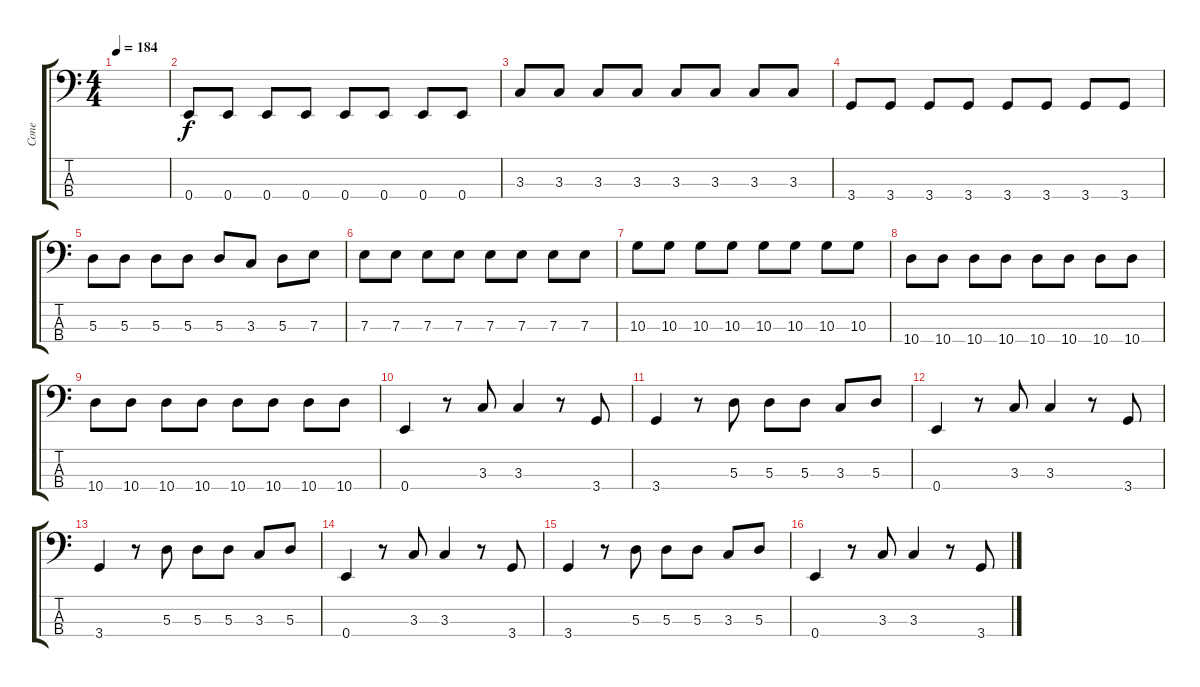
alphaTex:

\track ("Cone" "Cone") {instrument electricbassfinger}
\staff {score tabs}
\tuning (G2 D2 A1 E1) {hide}
\ts (4 4)
\tempo 184
\clef f4
\ks c
|
0.4.8 0.4.8 0.4.8 0.4.8 0.4.8 0.4.8 0.4.8 0.4.8 |
3.3.8 3.3.8 3.3.8 3.3.8 3.3.8 3.3.8 3.3.8 3.3.8 |
3.4.8 3.4.8 3.4.8 3.4.8 3.4.8 3.4.8 3.4.8 3.4.8 |
5.3.8 5.3.8 5.3.8 5.3.8 5.3.8 3.3.8 5.3.8 7.3.8 |
7.3.8 7.3.8 7.3.8 7.3.8 7.3.8 7.3.8 7.3.8 7.3.8 |
10.3.8 10.3.8 10.3.8 10.3.8 10.3.8 10.3.8 10.3.8 10.3.8 |
10.4.8 10.4.8 10.4.8 10.4.8 10.4.8 10.4.8 10.4.8 10.4.8 |
10.4.8 10.4.8 10.4.8 10.4.8 10.4.8 10.4.8 10.4.8 10.4.8 |
0.4.4 r.8 3.3.8 3.3.4 r.8 3.4.8 |
3.4.4 r.8 5.3.8 5.3.8 5.3.8 3.3.8 5.3.8 |
0.4.4 r.8 3.3.8 3.3.4 r.8 3.4.8 |
3.4.4 r.8 5.3.8 5.3.8 5.3.8 3.3.8 5.3.8 |
0.4.4 r.8 3.3.8 3.3.4 r.8 3.4.8 |
3.4.4 r.8 5.3.8 5.3.8 5.3.8 3.3.8 5.3.8 |
0.4.4 r.8 3.3.8 3.3.4 r.8 3.4.8
